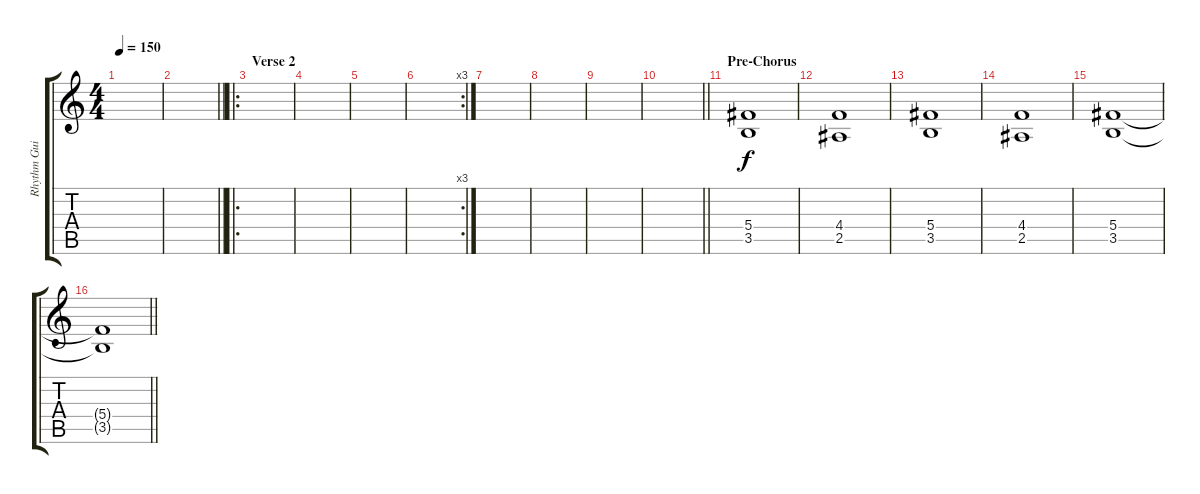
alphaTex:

\track ("Rhythm Guitar" "Rhythm Gui") {instrument distortionguitar}
\staff {score tabs}
\tuning (Eb4 Bb3 Gb3 Db3 Ab2 Eb2) {hide}
\ts (4 4)
\tempo 150
\clef g2
\ks c
|
\barLineRight lightlight
|
\ro
\section ("" "Verse 2")
|
|
|
\rc 3
|
|
|
|
\barLineRight lightlight
|
\section ("" "Pre-Chorus")
(5.4 3.5).1 |
(4.4 2.5).1 |
(5.4 3.5).1 |
(4.4 2.5).1 |
(5.4 3.5).1 |
\barLineRight lightlight
(5.4{t} 3.5{t}).1
